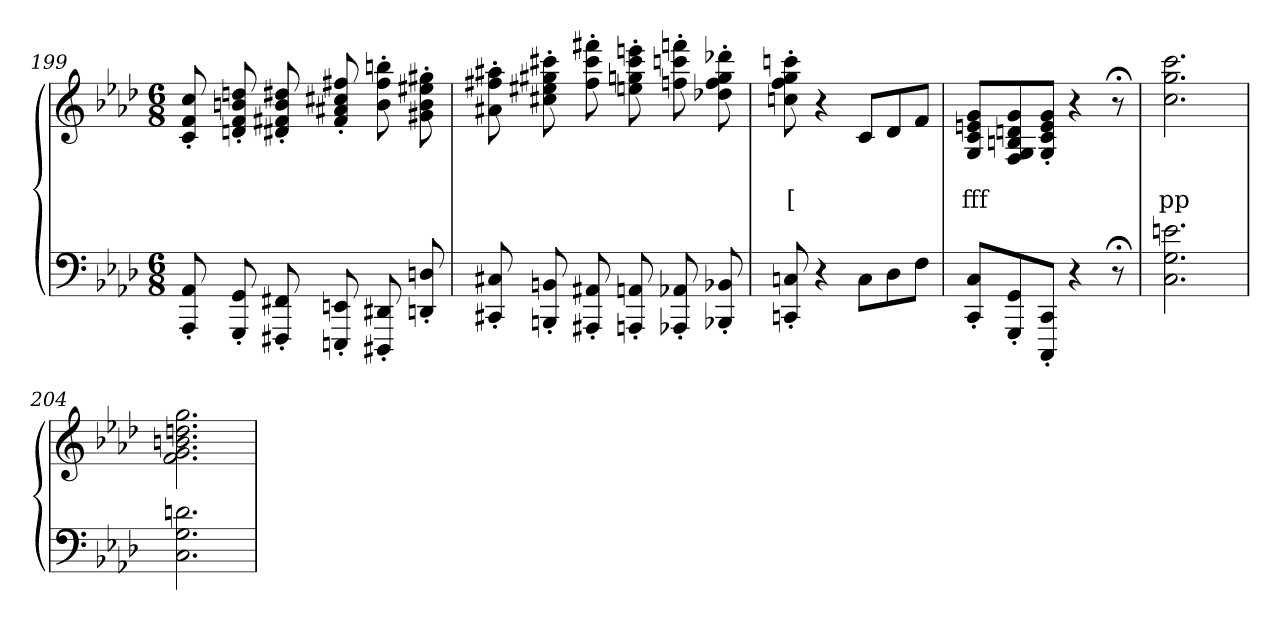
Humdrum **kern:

**kern	**kern	**text	**text
*part2	*part1	*part1	*part1
*staff2	*staff1	*staff1	*staff1
*clefF4	*clefG2	*	*
*k[b-e-a-d-]	*k[b-e-a-d-]	*	*
*M6/8	*M6/8	*	*
=199	=199	=199	=199
8AA-'> 8AAA-'>	8cc'> 8f'> 8c'>	.	.
8GG'> 8GGG'>	8ddn'> 8bn'> 8f'> 8dn'>	.	.
8FF#X'> 8FFF#X'>	8dd#X'> 8b'> 8f#X'> 8d#X'>	.	.
8EEn'> 8EEEn'>	8ff#/'> 8cc#X/'> 8a#X/'> 8f#/'>	.	.
8DD#X'> 8DDD#X'>	8bbn'> 8ff#'> 8b'>	.	.
8Dn'> 8DDn'>	8gg#X'> 8ee#X'> 8b'> 8g#X'>	.	.
=200	=200	=200	=200
8C#X'> 8CC#X'>	8aa#X'> 8ff#X'> 8a#X'>	.	.
8BBn'> 8BBBn'>	8ccc#X'> 8gg#X'> 8ee#X'> 8cc#X'>	.	.
8AA#X'> 8AAA#X'>	8fff#'> 8ccc#'> 8ff#'>	.	.
8AAn'> 8AAAn'>	8eeen'> 8ccc#'> 8ggn'> 8een'>	.	.
8AA-X'> 8AAA-X'>	8fffn'> 8cccn'> 8ffn'>	.	.
8BB-X'> 8BBB-X'>	8ddd-X'> 8gg'> 8ff'> 8dd-X'>	.	.
=201	=201	=201	=201
8Cn'> 8CCn'>	8cccn'> 8gg'> 8ff'> 8ccn'>	.	[
4r	4r	.	.
8CL	8cL	.	.
8D-	8d-	.	.
8FJ	8fJ	.	.
=202	=202	=202	=202
8C'> 8CC'>L	8g 8en 8c 8GL	.	fff
8GG'> 8GGG'>	8g 8dn 8Bn 8G 8F	.	.
8CC'> 8CCC'>J	8g'> 8e'> 8c'> 8G'>J	.	.
4r	4r	.	.
8r;<	8r;<	.	.
=203	=203	=203	=203
2.en 2.G 2.C	2.ccc 2.gg 2.cc	.	pp
=204	=204	=204	=204
2.dn 2.G 2.C	2.gg 2.ddn 2.bn 2.g 2.f	.	.
=	=	=	=
*-	*-	*-	*-
